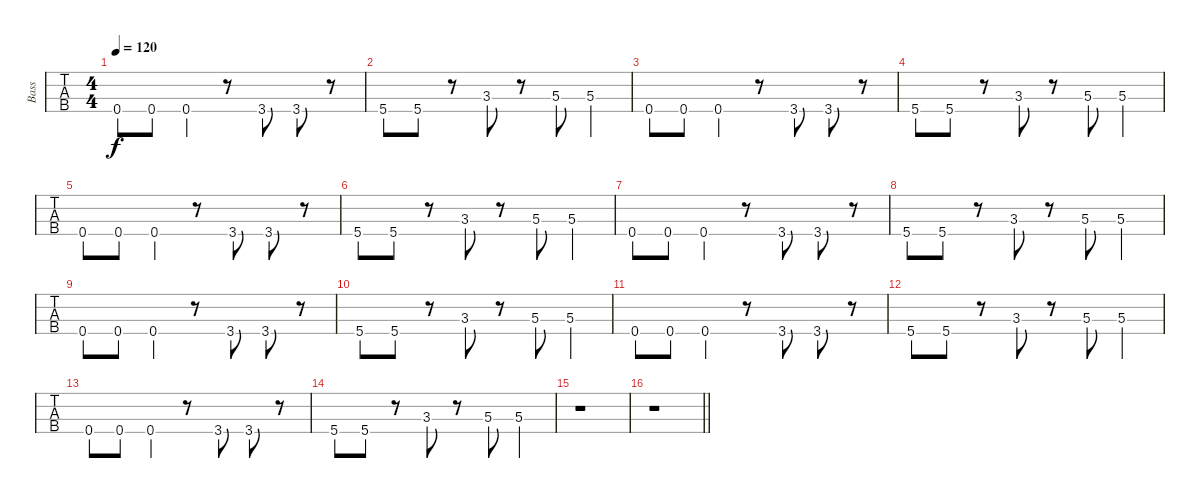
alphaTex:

\track ("Bass" "Bass") {instrument electricbassfinger}
\staff {tabs}
\tuning (G2 D2 A1 E1) {hide}
\ts (4 4)
\tempo 120
\clef f4
\ks c
0.4.8{dy f} 0.4.8 0.4.4 r.8 3.4.8 3.4.8 r.8 |
5.4.8 5.4.8 r.8 3.3.8 r.8 5.3.8 5.3.4 |
0.4.8 0.4.8 0.4.4 r.8 3.4.8 3.4.8 r.8 |
5.4.8 5.4.8 r.8 3.3.8 r.8 5.3.8 5.3.4 |
0.4.8 0.4.8 0.4.4 r.8 3.4.8 3.4.8 r.8 |
5.4.8 5.4.8 r.8 3.3.8 r.8 5.3.8 5.3.4 |
0.4.8 0.4.8 0.4.4 r.8 3.4.8 3.4.8 r.8 |
5.4.8 5.4.8 r.8 3.3.8 r.8 5.3.8 5.3.4 |
0.4.8 0.4.8 0.4.4 r.8 3.4.8 3.4.8 r.8 |
5.4.8 5.4.8 r.8 3.3.8 r.8 5.3.8 5.3.4 |
0.4.8 0.4.8 0.4.4 r.8 3.4.8 3.4.8 r.8 |
5.4.8 5.4.8 r.8 3.3.8 r.8 5.3.8 5.3.4 |
0.4.8 0.4.8 0.4.4 r.8 3.4.8 3.4.8 r.8 |
5.4.8 5.4.8 r.8 3.3.8 r.8 5.3.8 5.3.4 |
r.1 |
\barLineRight lightlight
r.1
